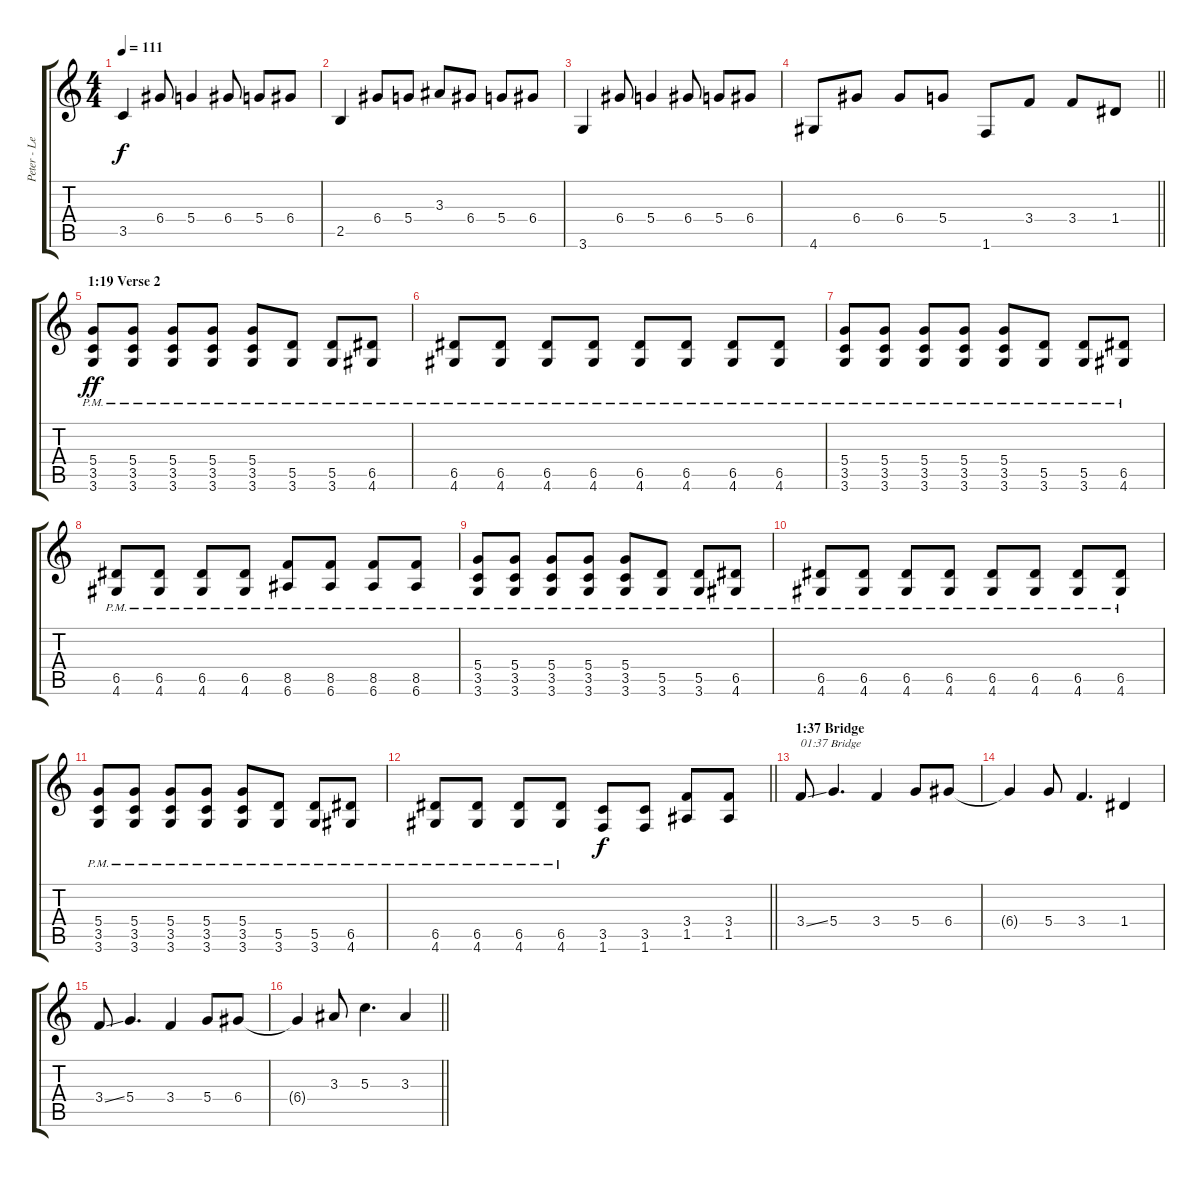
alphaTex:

\track ("Peter - Lead Guitar  (E-Tuning) MUTED!!!" "Peter - Le") {mute instrument distortionguitar}
\staff {score tabs}
\tuning (E4 B3 G3 D3 A2 E2) {hide}
\ts (4 4)
\tempo 111
\clef g2
\ks c
3.5.4{dy f} 6.4.8 5.4.4 6.4.8 5.4.8 6.4.8 |
2.5.4 6.4.8 5.4.8 3.3.8 6.4.8 5.4.8 6.4.8 |
3.6.4 6.4.8 5.4.4 6.4.8 5.4.8 6.4.8 |
\barLineRight lightlight
4.6.8 6.4.8 6.4.8 5.4.8 1.6.8 3.4.8 3.4.8 1.4.8 |
\section ("" "1:19 Verse 2")
(5.4{pm} 3.5{pm} 3.6{pm}).8{dy ff volume 13} (5.4{pm} 3.5{pm} 3.6{pm}).8 (5.4{pm} 3.5{pm} 3.6{pm}).8 (5.4{pm} 3.5{pm} 3.6{pm}).8 (5.4{pm} 3.5{pm} 3.6{pm}).8 (5.5{pm} 3.6{pm}).8 (5.5{pm} 3.6{pm}).8 (6.5{pm} 4.6{pm}).8 |
(6.5{pm} 4.6{pm}).8 (6.5{pm} 4.6{pm}).8 (6.5{pm} 4.6{pm}).8 (6.5{pm} 4.6{pm}).8 (6.5{pm} 4.6{pm}).8 (6.5{pm} 4.6{pm}).8 (6.5{pm} 4.6{pm}).8 (6.5{pm} 4.6{pm}).8 |
(5.4{pm} 3.5{pm} 3.6{pm}).8 (5.4{pm} 3.5{pm} 3.6{pm}).8 (5.4{pm} 3.5{pm} 3.6{pm}).8 (5.4{pm} 3.5{pm} 3.6{pm}).8 (5.4{pm} 3.5{pm} 3.6{pm}).8 (5.5{pm} 3.6{pm}).8 (5.5{pm} 3.6{pm}).8 (6.5{pm} 4.6{pm}).8 |
(6.5{pm} 4.6{pm}).8 (6.5{pm} 4.6{pm}).8 (6.5{pm} 4.6{pm}).8 (6.5{pm} 4.6{pm}).8 (8.5{pm} 6.6{pm}).8 (8.5{pm} 6.6{pm}).8 (8.5{pm} 6.6{pm}).8 (8.5{pm} 6.6{pm}).8 |
(5.4{pm} 3.5{pm} 3.6{pm}).8 (5.4{pm} 3.5{pm} 3.6{pm}).8 (5.4{pm} 3.5{pm} 3.6{pm}).8 (5.4{pm} 3.5{pm} 3.6{pm}).8 (5.4{pm} 3.5{pm} 3.6{pm}).8 (5.5{pm} 3.6{pm}).8 (5.5{pm} 3.6{pm}).8 (6.5{pm} 4.6{pm}).8 |
(6.5{pm} 4.6{pm}).8 (6.5{pm} 4.6{pm}).8 (6.5{pm} 4.6{pm}).8 (6.5{pm} 4.6{pm}).8 (6.5{pm} 4.6{pm}).8 (6.5{pm} 4.6{pm}).8 (6.5{pm} 4.6{pm}).8 (6.5{pm} 4.6{pm}).8 |
(5.4{pm} 3.5{pm} 3.6{pm}).8 (5.4{pm} 3.5{pm} 3.6{pm}).8 (5.4{pm} 3.5{pm} 3.6{pm}).8 (5.4{pm} 3.5{pm} 3.6{pm}).8 (5.4{pm} 3.5{pm} 3.6{pm}).8 (5.5{pm} 3.6{pm}).8 (5.5{pm} 3.6{pm}).8 (6.5{pm} 4.6{pm}).8 |
\barLineRight lightlight
(6.5{pm} 4.6{pm}).8 (6.5{pm} 4.6{pm}).8 (6.5{pm} 4.6{pm}).8 (6.5{pm} 4.6{pm}).8 (3.5 1.6).8{dy f} (3.5 1.6).8 (3.4 1.5).8 (3.4 1.5).8 |
\section ("" "1:37 Bridge")
3.4{ss}.8{txt "01:37 Bridge" volume 15} 5.4.4{d} 3.4.4 5.4.8 6.4.8 |
6.4{t}.4 5.4.8 3.4.4{d} 1.4.4 |
3.4{ss}.8 5.4.4{d} 3.4.4 5.4.8 6.4.8 |
\barLineRight lightlight
6.4{t}.4 3.3.8 5.3.4{d} 3.3.4
